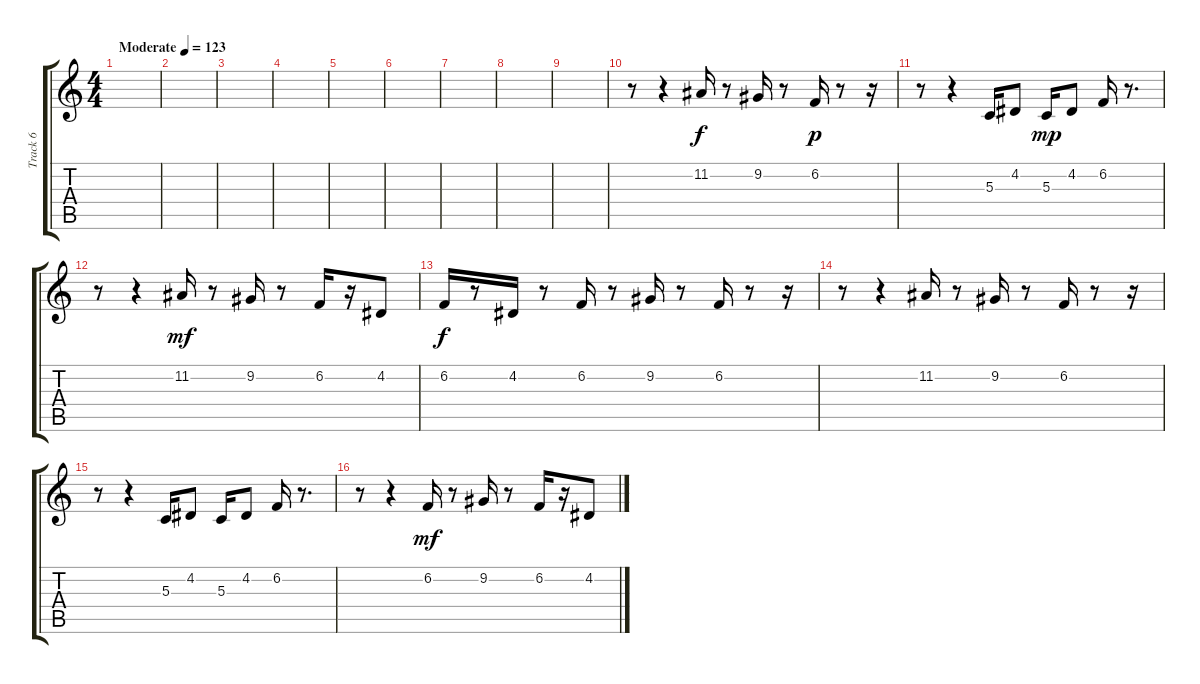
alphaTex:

\track ("Track 6" "Track 6") {instrument stringensemble1}
\staff {score tabs}
\tuning (E4 B3 G3 D3 A2 E2) {hide}
\ts (4 4)
\tempo (123 "Moderate")
\clef g2
\ks c
|
|
|
|
|
|
|
|
|
r.8 r.4 11.2.16 r.8 9.2.16 r.8 6.2.16{dy p} r.8 r.16 |
r.8 r.4 5.3.16 4.2.8 5.3.16{dy mp} 4.2.8 6.2.16 r.8{d} |
r.8 r.4 11.2.16{dy mf} r.8 9.2.16 r.8 6.2.16 r.16 4.2.8 |
6.2.16{dy f} r.8 4.2.16 r.8 6.2.16 r.8 9.2.16 r.8 6.2.16 r.8 r.16 |
r.8 r.4 11.2.16 r.8 9.2.16 r.8 6.2.16 r.8 r.16 |
r.8 r.4 5.3.16 4.2.8 5.3.16 4.2.8 6.2.16 r.8{d} |
r.8 r.4 6.2.16{dy mf} r.8 9.2.16 r.8 6.2.16 r.16 4.2.8
